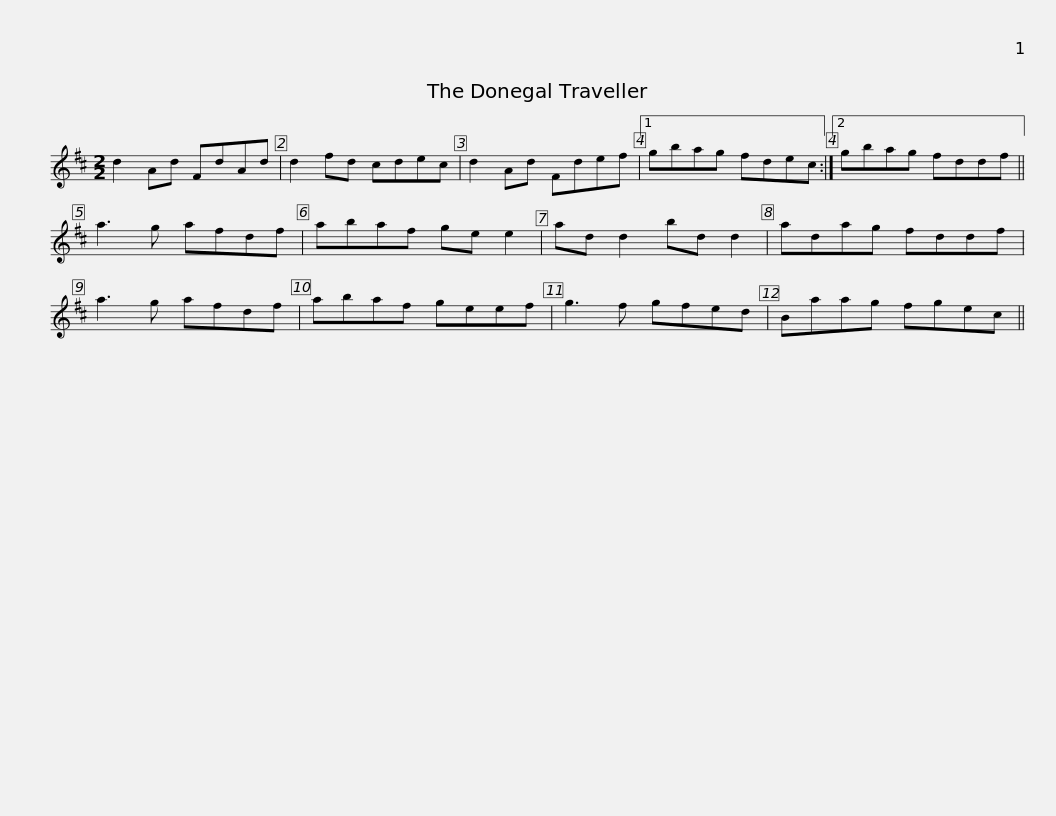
X:1
L:1/8
M:2/2
I:linebreak $
K:D
V:1 treble
V:1
 d2 Ad FdAd | d2 fd cdec | d2 Ad Fdef |1 gbag fdec :|2 gbag fddf ||$ %5
 a3 g afdf | abaf ge e2 | ad d2 bd d2 | adag fddf | a3 g afdf | %10
 abaf geef |$ g3 f gfed | Baag fgec || %13
